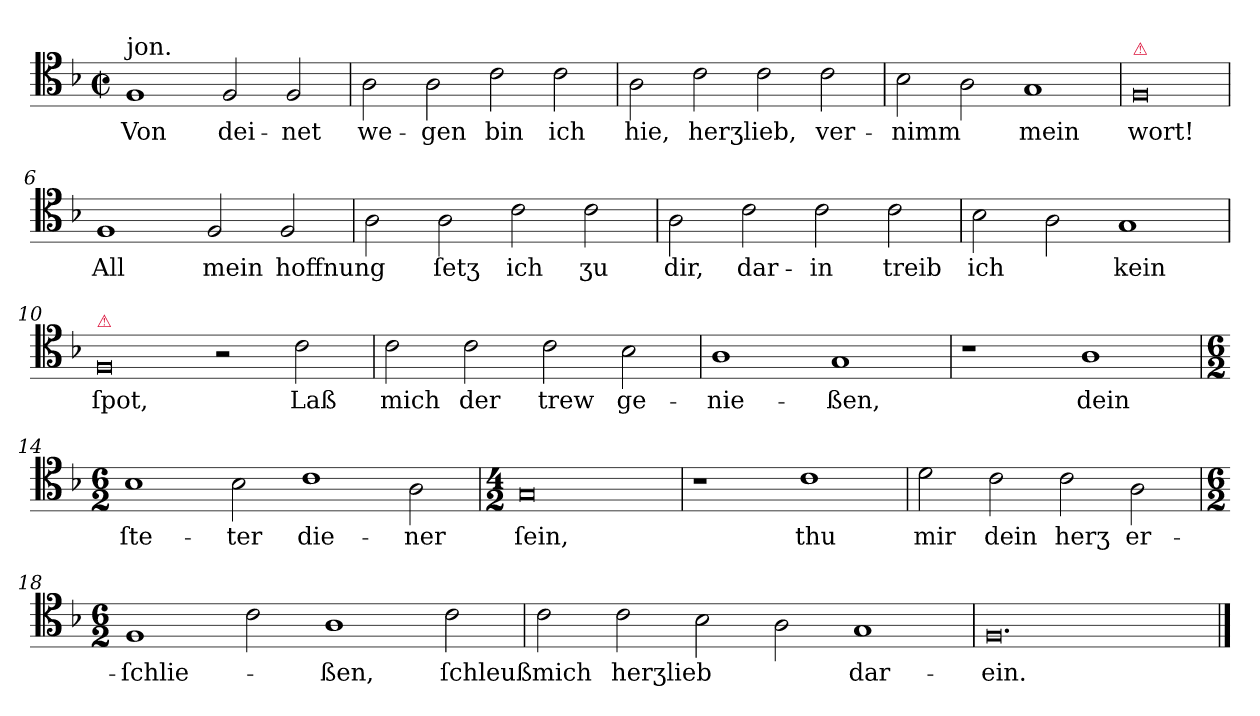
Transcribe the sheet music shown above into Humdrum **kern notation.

**kern	**text
*part1	*part1
*staff1	*staff1
*clefC4	*
*k[b-]	*
*F:ion	*
*M4/2	*
*met(c|)	*
=1	=1
!LO:TX:a:t=jon.	!
1F	Von
2F	dei-
2F	-net
=2	=2
2A	we-
2A	-gen
2c	bin
2c	ich
=3	=3
2A	hie,
2c	herʒlieb,
2c	.
2c	ver-
=4	=4
2B-	-nimm
2A	.
1G	mein
=5	=5
!LO:TX:a:color=crimson:t=⚠	!
!LO:N:vis=0	!
1F	wort!
=6	=6
1F	All
2F	mein
2F	hoffnung
=7	=7
2A	.
2A	ſetʒ
2c	ich
2c	ʒu
=8	=8
2A	dir,
2c	dar-
2c	-in
2c	treib
=9	=9
2B-	ich
2A	.
1G	kein
=10	=10
!LO:TX:a:color=crimson:t=⚠	!
!LO:N:vis=0	!
1F	ſpot,
2r	.
2c	Laß
=11	=11
2c	mich
2c	der
2c	trew
2B-	ge-
=12	=12
1A	-nie-
1G	-ßen,
=13	=13
1r	.
1A	dein
=14	=14
*M6/2	*
1B-	ſte-
2B-	-ter
1c	die-
2A	-ner
=15	=15
*M4/2	*
0G	ſein,
=16	=16
1r	.
1c	thu
=17	=17
2d	mir
2c	dein
2c	herʒ
2A	er-
=18	=18
*M6/2	*
1F	-ſchlie-
2c	.
1A	-ßen,
2c	ſchleuß
=19	=19
2c	mich
2c	herʒlieb
2B-	.
2A	.
1G	dar-
=20	=20
0.F/	-ein.
==	==
*-	*-
